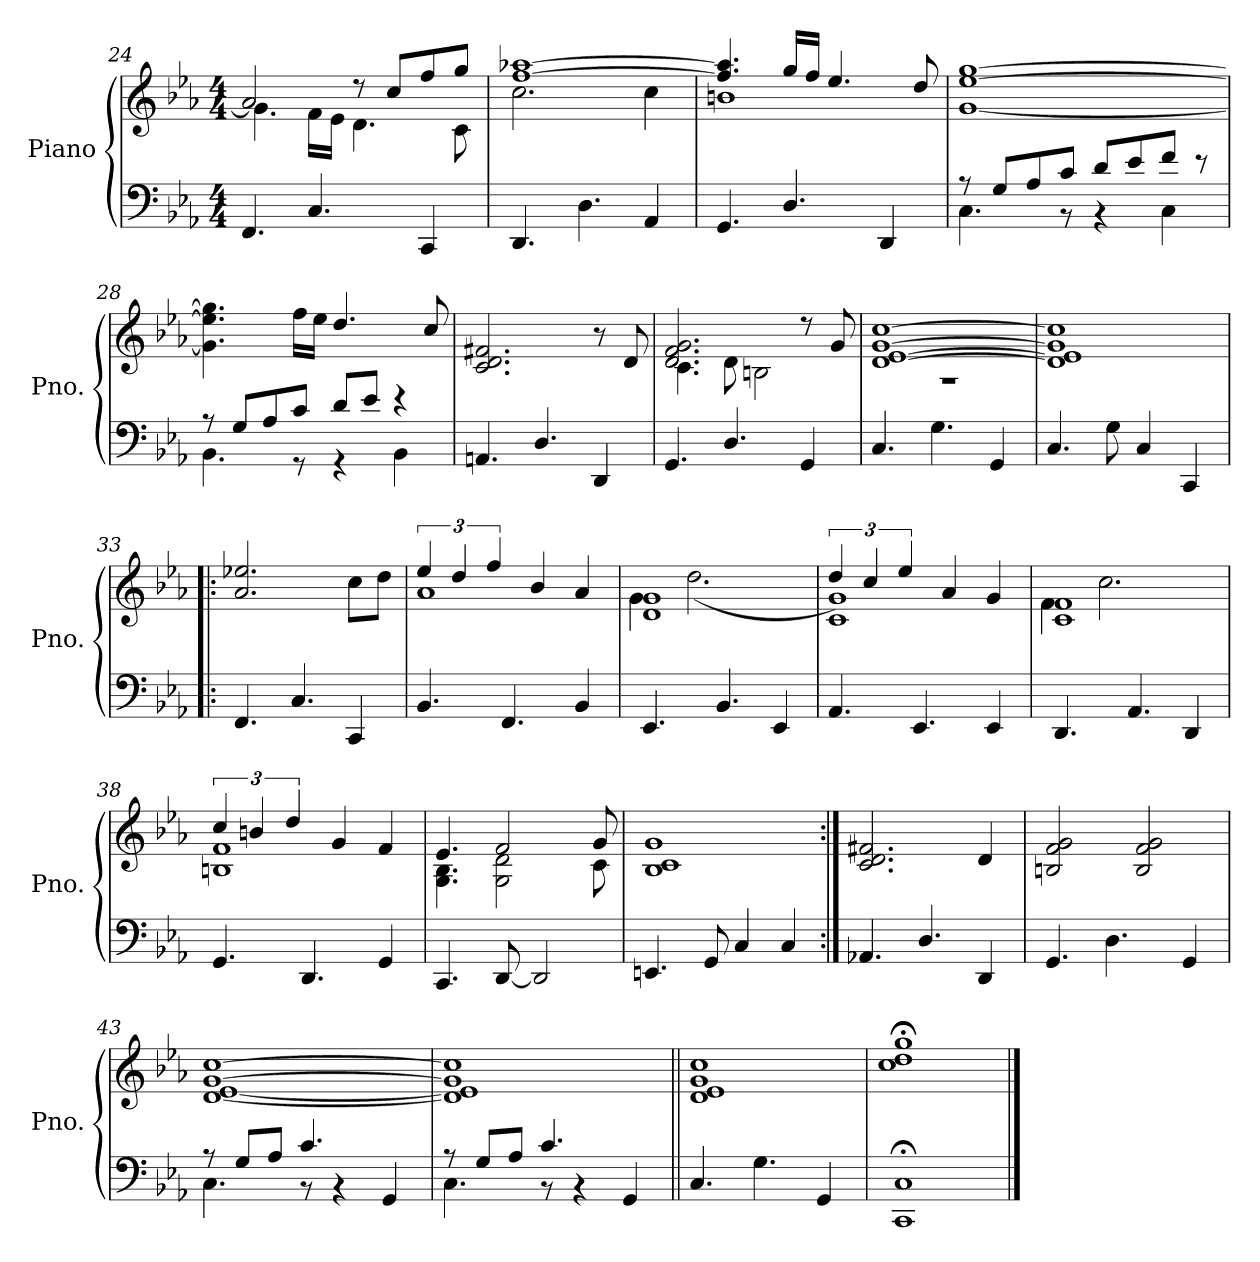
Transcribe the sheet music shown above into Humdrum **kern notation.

**kern	**kern
*part1	*part1
*staff2	*staff1
*I"Piano	*
*I'Pno.	*
!!LO:PB:g=z
*clefF4	*clefG2
*k[b-e-a-]	*k[b-e-a-]
*M4/4	*M4/4
=24	=24
*	*^
4.FF/	2a-/]	4.g\
4.C/	.	16f\LL
.	.	16e-\JJ
.	8r	4.d\
.	8cc/L	.
4CC/	8ff/	.
.	8gg/J	8c\
=25	=25	=25
4.DD/	[1ff [1aa-X	2.cc\
4.D\	.	.
4AA-/	.	4cc\
=26	=26	=26
4.GG/	4.ff/] 4.aa-/]	1bn
4.D/	16gg/LL	.
.	16ff/JJ	.
.	4.ee-/	.
4DD/	.	.
.	8dd/	.
*	*v	*v
=27	=27
*^	*
8r	4.C\	[1g [1ee- [1gg
8G/L	.	.
8A-/	.	.
8c/J	8r	.
8d/L	4r	.
8e-/	.	.
8f/J	4C\	.
8r	.	.
=28	=28	=28
8r	4.BB-\	4.g\] 4.ee-\] 4.gg\]
8G/L	.	.
8A-/	.	.
8c/J	8r	16ff\LL
.	.	16ee-\JJ
8d/L	4r	4.dd/
8e-/J	.	.
4r	4BB-\	.
.	.	8cc/
*v	*v	*
!!LO:LB:g=z
=29	=29
4.AAn/	2.c/ 2.d/ 2.f#X/
4.D/	.
4DD/	8r
.	8d/
=30	=30
*	*^
4.GG/	2.d/ 2.f/ 2.g/	4.c\
4.D/	.	8d\
.	.	2Bn\
4GG/	8r	.
.	8g/	.
=31	=31	=31
4.C/	[1d [1e- [1g [1cc	1r
4.G\	.	.
4GG/	.	.
*	*v	*v
=32	=32
4.C/	1d] 1e-] 1g] 1cc]
8G\	.
4C/	.
4CC/	.
=33!|:	=33!|:
4.FF/	2.a-/ 2.ee-X/
4.C/	.
4CC/	8cc\L
.	8dd\J
=34	=34
*	*^
4.BB-/	6ee-/	1a-
.	6dd/	.
.	6ff/	.
4.FF/	.	.
.	4b-/	.
4BB-/	4a-/	.
!!LO:LB:g=z	!!
=35	=35	=35
4.EE-/	1d 1g	4g\
.	.	(>2.dd\
4.BB-/	.	.
4EE-/	.	.
=36	=36	=36
4.AA-/	6dd/)	1c 1g
.	6cc/	.
.	6ee-/	.
4.EE-/	.	.
.	4a-/	.
4EE-/	4g/	.
=37	=37	=37
4.DD/	1c 1f	4f\
.	.	2.cc\
4.AA-/	.	.
4DD/	.	.
=38	=38	=38
4.GG/	6cc/	1Bn 1f
.	6bn/	.
.	6dd/	.
4.DD/	.	.
.	4g/	.
4GG/	4f/	.
=39	=39	=39
4.CC/	4.e-/	4.G\ 4.B-\
[8DD/	2f/	2G\ 2d\
2DD/]	.	.
.	8g/	8c\
*	*v	*v
=40	=40
4.EEn/	1B- 1c 1g
8GG/	.
4C/	.
4C/	.
!!LO:LB:g=z
=41:|!	=41:|!
4.AA-X/	2.c/ 2.d/ 2.f#X/
4.D/	.
4DD/	4d/
=42	=42
4.GG/	2Bn/ 2f/ 2g/
4.D\	.
.	2B/ 2f/ 2g/
4GG/	.
=43	=43
*^	*
8r	4.C\	[1d [1e- [1g [1cc
8G/L	.	.
8A-/J	.	.
4.c/	8r	.
.	4r	.
4GG/	4ryy	.
=44	=44	=44
8r	4.C\	1d] 1e-] 1g] 1cc]
8G/L	.	.
8A-/J	.	.
4.c/	8r	.
.	4r	.
4GG/	4ryy	.
*v	*v	*
=45||	=45||
4.C/	1d 1e- 1g 1cc
4.G\	.
4GG/	.
=46	=46
1CC;< 1C;<	1cc;< 1dd;< 1gg;<
==	==
*-	*-
